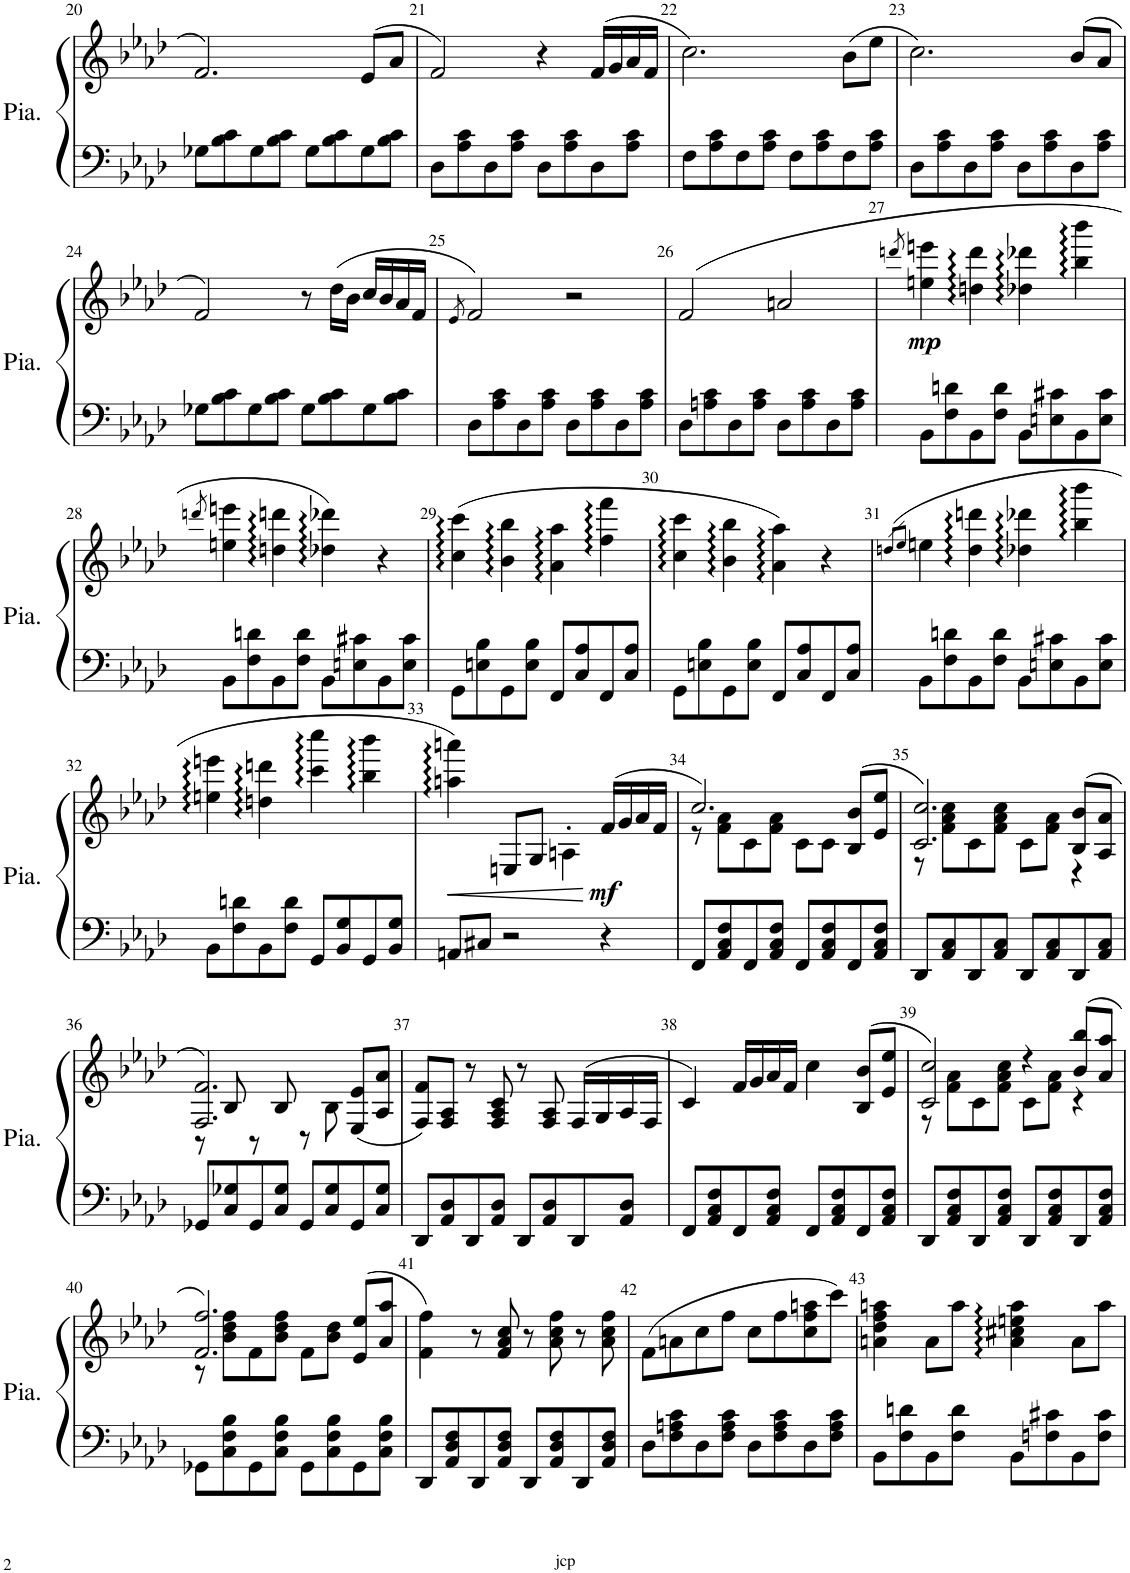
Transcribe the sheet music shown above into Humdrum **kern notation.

**kern	**kern	**dynam
*part1	*part1	*part1
*staff2	*staff1	*staff1/2
*I"Piano	*	*
*I'Pia.	*	*
!!LO:PB:g=z
*clefF4	*clefG2	*
*k[b-e-a-d-]	*k[b-e-a-d-]	*
*M4/4	*M4/4	*
*met(c)	*met(c)	*
=20	=20	=20
8G-X\L	2.f/	.
8B-\ 8c\	.	.
8G-\	.	.
8B-\ 8c\J	.	.
8G-\L	.	.
8B-\ 8c\	.	.
8G-\	(>8e-/L	.
8B-\ 8c\J	8a-/J	.
=21	=21	=21
8D-\L	2f/)	.
8A-\ 8c\	.	.
8D-\	.	.
8A-\ 8c\J	.	.
8D-\L	4r	.
8A-\ 8c\	.	.
8D-\	(>16f/LL	.
.	16g/	.
8A-\ 8c\J	16a-/	.
.	16f/JJ	.
=22	=22	=22
8F\L	2.cc\)	.
8A-\ 8c\	.	.
8F\	.	.
8A-\ 8c\J	.	.
8F\L	.	.
8A-\ 8c\	.	.
8F\	(8b-\L	.
8A-\ 8c\J	8ee-\J	.
=23	=23	=23
8D-\L	2.cc\)	.
8A-\ 8c\	.	.
8D-\	.	.
8A-\ 8c\J	.	.
8D-\L	.	.
8A-\ 8c\	.	.
8D-\	(>8b-/L	.
8A-\ 8c\J	8a-/J	.
!!LO:LB:g=z
=24	=24	=24
8G-X\L	2f/)	.
8B-\ 8c\	.	.
8G-\	.	.
8B-\ 8c\J	.	.
8G-\L	8r	.
8B-\ 8c\	(16dd-\LL	.
.	16b-\JJ	.
8G-\	16cc/LL	.
.	16b-/	.
8B-\ 8c\J	16a-/	.
.	16f/JJ	.
=25	=25	=25
.	8qe-/	.
8D-\L	2f/)	.
8A-\ 8c\	.	.
8D-\	.	.
8A-\ 8c\J	.	.
8D-\L	2r	.
8A-\ 8c\	.	.
8D-\	.	.
8A-\ 8c\J	.	.
=26	=26	=26
8D-\L	(>2f/	.
8An\ 8c\	.	.
8D-\	.	.
8A\ 8c\J	.	.
8D-\L	2an/	.
8A\ 8c\	.	.
8D-\	.	.
8A\ 8c\J	.	.
=27	=27	=27
.	8qdddn/	.
!	!	!LO:DY:b
8BB-\L	4een\ 4eeen\	mp
8F\ 8dn\	.	.
8BB-\	4ddn\ 4ddd\	.
8F\ 8d\J	.	.
8BB-\L	4dd-X\ 4ddd-X\	.
8En\ 8c#X\	.	.
8BB-\	4bb-\ 4bbb-\	.
8E\ 8c#\J	.	.
!!LO:LB:g=z
=28	=28	=28
.	8qdddn/	.
8BB-\L	4een\ 4eeen\	.
8F\ 8dn\	.	.
8BB-\	4ddn\ 4dddn\	.
8F\ 8d\J	.	.
8BB-\L	4dd-X\ 4ddd-X\)	.
8En\ 8c#X\	.	.
8BB-\	4r	.
8E\ 8c#\J	.	.
=29	=29	=29
8GG\L	(4cc\ 4ccc\	.
8En\ 8B-\	.	.
8GG\	4b-\ 4bb-\	.
8E\ 8B-\J	.	.
8FF/L	4a-\ 4aa-\	.
8C/ 8A-/	.	.
8FF/	4ff\ 4fff\	.
8C/ 8A-/J	.	.
=30	=30	=30
8GG\L	4cc\ 4ccc\	.
8En\ 8B-\	.	.
8GG\	4b-\ 4bb-\	.
8E\ 8B-\J	.	.
8FF/L	4a-\ 4aa-\)	.
8C/ 8A-/	.	.
8FF/	4r	.
8C/ 8A-/J	.	.
=31	=31	=31
.	(>8qddn/L	.
.	8qee-/J	.
8BB-\L	4een\	.
8F\ 8dn\	.	.
8BB-\	4dd\ 4dddn\	.
8F\ 8d\J	.	.
8BB-\L	4dd-X\ 4ddd-X\	.
8En\ 8c#X\	.	.
8BB-\	4bb-\ 4bbb-\	.
8E\ 8c#\J	.	.
!!LO:LB:g=z
=32	=32	=32
8BB-\L	4een\ 4eeen\	.
8F\ 8dn\	.	.
8BB-\	4ddn\ 4dddn\	.
8F\ 8d\J	.	.
8GG/L	4ccc\ 4cccc\	.
8BB-/ 8G/	.	.
8GG/	4bb-\ 4bbb-\	.
8BB-/ 8G/J	.	.
=33	=33	=33
!	!	!LO:HP:b
8AAn/L	4aan\ 4aaan\)	<
8C#X/J	.	.
2r	8En/L	.
.	8G/J	.
.	4An'\	.
!	!	!LO:DY:n=1:b
4r	(>16f/LL	[ mf
.	16g/	.
.	16a-/	.
.	16f/JJ	.
=34	=34	=34
*	*^	*
8FF/L	2.cc/)	8r	.
8AA-/ 8C/ 8F/	.	8f\ 8a-\L	.
8FF/	.	8c\	.
8AA-/ 8C/ 8F/J	.	8f\ 8a-\J	.
8FF/L	.	8c\L	.
8AA-/ 8C/ 8F/	.	8c\J	.
8FF/	(8B-/ 8b-/L	4ryy	.
8AA-/ 8C/ 8F/J	8e-/ 8ee-/J	.	.
=35	=35	=35	=35
8DD-/L	2.c/ 2.cc/)	8r	.
8AA-/ 8C/	.	8f\ 8a-\ 8cc\L	.
8DD-/	.	8c\	.
8AA-/ 8C/J	.	8f\ 8a-\ 8cc\J	.
8DD-/L	.	8c\L	.
8AA-/ 8C/	.	8f\ 8a-\J	.
8DD-/	(8B-/ 8b-/L	4r	.
8AA-/ 8C/J	8A-/ 8a-/J	.	.
!!LO:LB:g=z	!!
=36	=36	=36	=36
8GG-X/L	2.F/ 2.f/)	8r	.
8C/ 8G-X/	.	8B-/	.
8GG-/	.	8r	.
8C/ 8G-/J	.	8B-/	.
8GG-/L	.	8r	.
8C/ 8G-/	.	8B-\	.
8GG-/	(8E-/ 8e-/L	4ryy	.
8C/ 8G-/J	8A-/ 8a-/J	.	.
*	*v	*v	*
=37	=37	=37
8DD-/L	8F/ 8f/L)	.
8AA-/ 8D-/	8F/ 8A-/J	.
8DD-/	8r	.
8AA-/ 8D-/J	8F/ 8A-/ 8c/	.
8DD-/L	8r	.
8AA-/ 8D-/	8F/ 8A-/	.
8DD-/	(>16F/LL	.
.	16G/	.
8AA-/ 8D-/J	16A-/	.
.	16F/JJ	.
=38	=38	=38
8FF/L	4c/)	.
8AA-/ 8C/ 8F/	.	.
8FF/	16f/LL	.
.	16g/	.
8AA-/ 8C/ 8F/J	16a-/	.
.	16f/JJ	.
8FF/L	4cc\	.
8AA-/ 8C/ 8F/	.	.
8FF/	(>8B-/ 8b-/L	.
8AA-/ 8C/ 8F/J	8e-/ 8ee-/J	.
=39	=39	=39
*	*^	*
8DD-/L	2c/ 2cc/)	8r	.
8AA-/ 8C/ 8F/	.	8f\ 8a-\L	.
8DD-/	.	8c\	.
8AA-/ 8C/ 8F/J	.	8f\ 8a-\ 8cc\J	.
8DD-/L	4r	8c\L	.
8AA-/ 8C/ 8F/	.	8f\ 8a-\J	.
8DD-/	(8b-/ 8bb-/L	4r	.
8AA-/ 8C/ 8F/J	8a-/ 8aa-/J	.	.
!!LO:LB:g=z	!!
=40	=40	=40	=40
8GG-X\L	2.f/ 2.ff/)	8r	.
8C\ 8F\ 8B-\	.	8b-\ 8dd-\ 8ff\L	.
8GG-\	.	8f\	.
8C\ 8F\ 8B-\J	.	8b-\ 8dd-\ 8ff\J	.
8GG-\L	.	8f\L	.
8C\ 8F\ 8B-\	.	8b-\ 8dd-\J	.
8GG-\	(8e-/ 8ee-/L	4ryy	.
8C\ 8F\ 8B-\J	8a-/ 8aa-/J	.	.
*	*v	*v	*
=41	=41	=41
8DD-/L	4f\ 4ff\)	.
8AA-/ 8D-/ 8F/	.	.
8DD-/	8r	.
8AA-/ 8D-/ 8F/J	8f/ 8a-/ 8cc/	.
8DD-/L	8r	.
8AA-/ 8D-/ 8F/	8a-\ 8cc\ 8ff\	.
8DD-/	8r	.
8AA-/ 8D-/ 8F/J	8a-\ 8cc\ 8ff\	.
=42	=42	=42
8D-\L	(8f\L	.
8F\ 8An\ 8c\	8an\	.
8D-\	8cc\	.
8F\ 8A\ 8c\J	8ff\J	.
8D-\L	8cc\L	.
8F\ 8A\ 8c\	8ff\	.
8D-\	8cc\ 8ff\ 8aan\	.
8F\ 8A\ 8c\J	8ccc\J)	.
=43	=43	=43
8BB-\L	4an\ 4dd-\ 4ff\ 4aan\	.
8F\ 8dn\	.	.
8BB-\	8a\L	.
8F\ 8d\J	8aa\J	.
8BB-\L	4a\ 4cc#X\ 4een\ 4aa\	.
8Fn\ 8c#X\	.	.
8BB-\	8a\L	.
8F\ 8c#\J	8aa\J	.
=	=	=
*-	*-	*-
